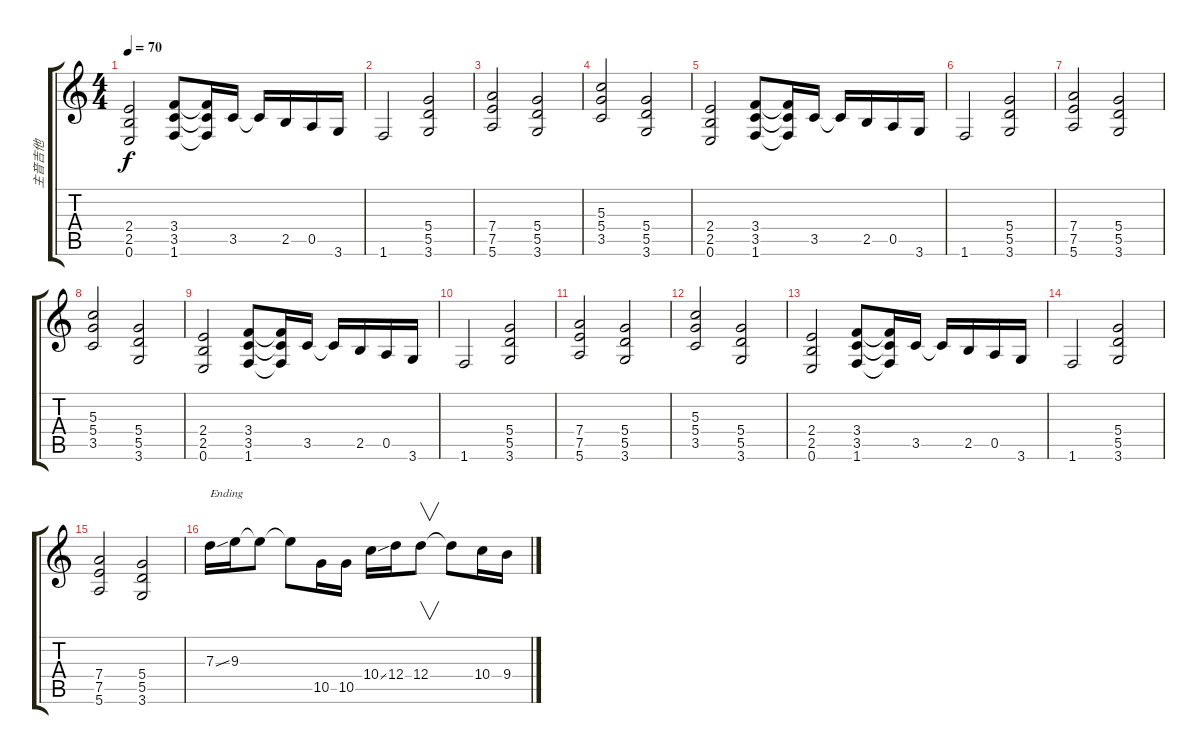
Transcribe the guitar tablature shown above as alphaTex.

\track ("主音吉他" "主音吉他") {instrument distortionguitar}
\staff {score tabs}
\tuning (E4 B3 G3 D3 A2 E2) {hide}
\ts (4 4)
\tempo 70
\clef g2
\ks c
(2.4 2.5 0.6).2{dy f} (3.4 3.5 1.6).8 (3.4{t} 3.5{t} 1.6{t}).16 3.5.16 3.5{t}.16 2.5.16 0.5.16 3.6.16 |
1.6.2 (5.4 5.5 3.6).2 |
(7.4 7.5 5.6).2 (5.4 5.5 3.6).2 |
(5.3 5.4 3.5).2 (5.4 5.5 3.6).2 |
(2.4 2.5 0.6).2 (3.4 3.5 1.6).8 (3.4{t} 3.5{t} 1.6{t}).16 3.5.16 3.5{t}.16 2.5.16 0.5.16 3.6.16 |
1.6.2 (5.4 5.5 3.6).2 |
(7.4 7.5 5.6).2 (5.4 5.5 3.6).2 |
(5.3 5.4 3.5).2 (5.4 5.5 3.6).2 |
(2.4 2.5 0.6).2 (3.4 3.5 1.6).8 (3.4{t} 3.5{t} 1.6{t}).16 3.5.16 3.5{t}.16 2.5.16 0.5.16 3.6.16 |
1.6.2 (5.4 5.5 3.6).2 |
(7.4 7.5 5.6).2 (5.4 5.5 3.6).2 |
(5.3 5.4 3.5).2 (5.4 5.5 3.6).2 |
(2.4 2.5 0.6).2 (3.4 3.5 1.6).8 (3.4{t} 3.5{t} 1.6{t}).16 3.5.16 3.5{t}.16 2.5.16 0.5.16 3.6.16 |
1.6.2 (5.4 5.5 3.6).2 |
(7.4 7.5 5.6).2 (5.4 5.5 3.6).2 |
7.3{ss}.16{txt "Ending"} 9.3.16 9.3{t}.8 9.3{t}.8 10.5.16 10.5.16 10.4{ss}.16 12.4.16 12.4.8{v} 12.4{t}.8 10.4.16 9.4.16
